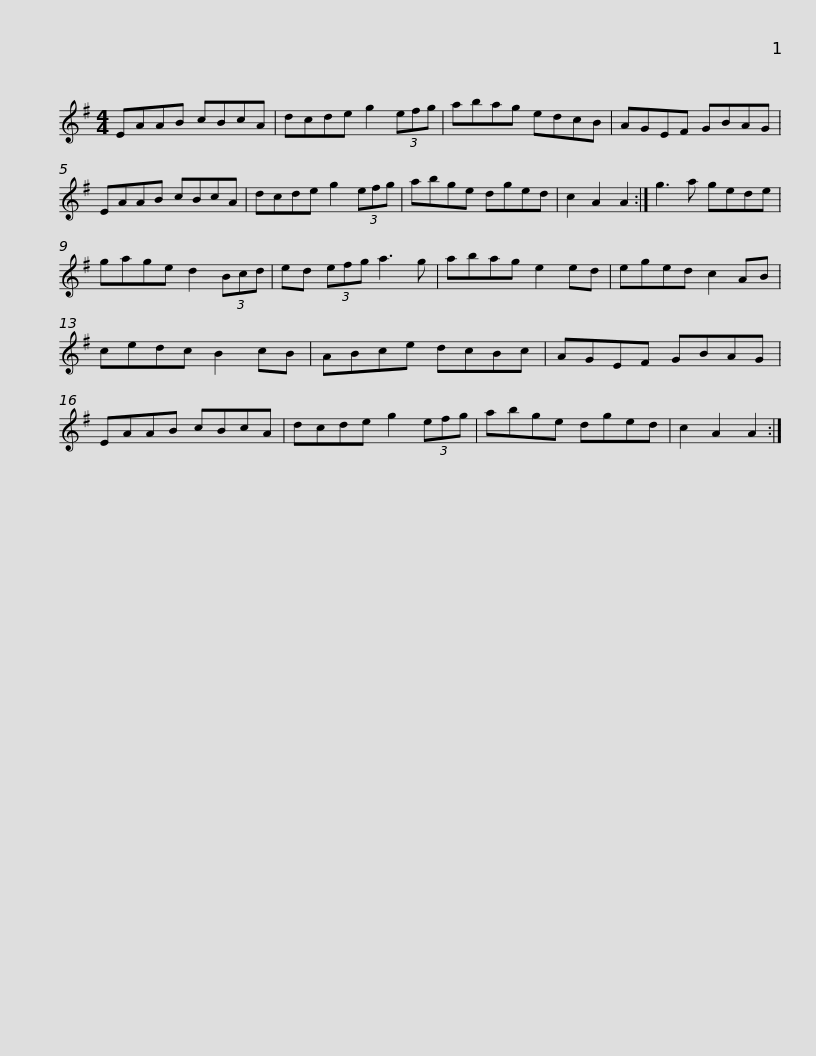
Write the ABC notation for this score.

X:1
L:1/8
M:4/4
I:linebreak $
K:G
V:1 treble
V:1
 EAAB cBcA | dcde g2 (3efg | abag edcB | AGEF GBAG | EAAB cBcA |$ %5
 dcde g2 (3efg | abge dged | c2 A2 A2 :| g3 a gede | gage d2 (3Bcd | %10
 ed (3efg a3 g |$ abag e2 ed | eged c2 AB | cedc B2 cB | ABce dcBc | %15
 AGEF GBAG | EAAB cBcA |$ dcde g2 (3efg | abge dged | c2 A2 A2 :| %20
